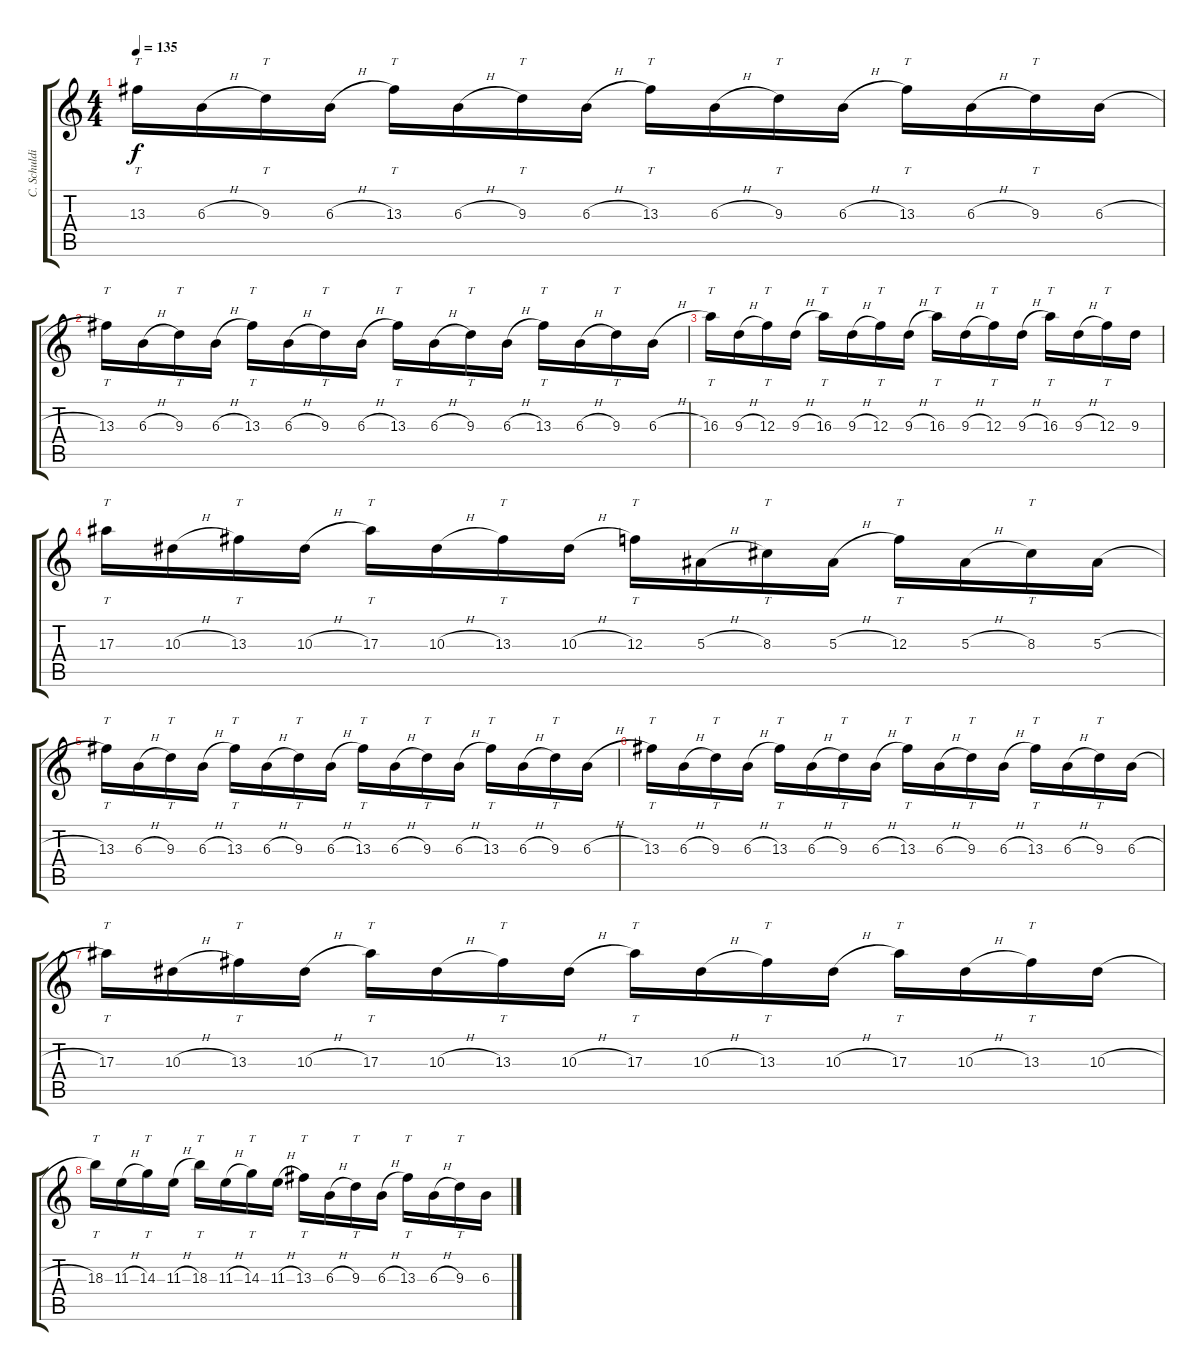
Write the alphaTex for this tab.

\track ("C. Schuldiner" "C. Schuldi") {instrument distortionguitar}
\staff {score tabs}
\tuning (D4 A3 F3 C3 G2 D2) {hide}
\ts (4 4)
\tempo 135
\clef g2
\ks c
13.3.16{tt dy f} 6.3{h}.16 9.3.16{tt} 6.3{h}.16 13.3.16{tt} 6.3{h}.16 9.3.16{tt} 6.3{h}.16 13.3.16{tt} 6.3{h}.16 9.3.16{tt} 6.3{h}.16 13.3.16{tt} 6.3{h}.16 9.3.16{tt} 6.3{h}.16 |
13.3.16{tt} 6.3{h}.16 9.3.16{tt} 6.3{h}.16 13.3.16{tt} 6.3{h}.16 9.3.16{tt} 6.3{h}.16 13.3.16{tt} 6.3{h}.16 9.3.16{tt} 6.3{h}.16 13.3.16{tt} 6.3{h}.16 9.3.16{tt} 6.3{h}.16 |
16.3.16{tt} 9.3{h}.16 12.3.16{tt} 9.3{h}.16 16.3.16{tt} 9.3{h}.16 12.3.16{tt} 9.3{h}.16 16.3.16{tt} 9.3{h}.16 12.3.16{tt} 9.3{h}.16 16.3.16{tt} 9.3{h}.16 12.3.16{tt} 9.3.16 |
17.3.16{tt} 10.3{h}.16 13.3.16{tt} 10.3{h}.16 17.3.16{tt} 10.3{h}.16 13.3.16{tt} 10.3{h}.16 12.3.16{tt} 5.3{h}.16 8.3.16{tt} 5.3{h}.16 12.3.16{tt} 5.3{h}.16 8.3.16{tt} 5.3{h}.16 |
13.3.16{tt} 6.3{h}.16 9.3.16{tt} 6.3{h}.16 13.3.16{tt} 6.3{h}.16 9.3.16{tt} 6.3{h}.16 13.3.16{tt} 6.3{h}.16 9.3.16{tt} 6.3{h}.16 13.3.16{tt} 6.3{h}.16 9.3.16{tt} 6.3{h}.16 |
13.3.16{tt} 6.3{h}.16 9.3.16{tt} 6.3{h}.16 13.3.16{tt} 6.3{h}.16 9.3.16{tt} 6.3{h}.16 13.3.16{tt} 6.3{h}.16 9.3.16{tt} 6.3{h}.16 13.3.16{tt} 6.3{h}.16 9.3.16{tt} 6.3{h}.16 |
17.3.16{tt} 10.3{h}.16 13.3.16{tt} 10.3{h}.16 17.3.16{tt} 10.3{h}.16 13.3.16{tt} 10.3{h}.16 17.3.16{tt} 10.3{h}.16 13.3.16{tt} 10.3{h}.16 17.3.16{tt} 10.3{h}.16 13.3.16{tt} 10.3{h}.16 |
18.3.16{tt} 11.3{h}.16 14.3.16{tt} 11.3{h}.16 18.3.16{tt} 11.3{h}.16 14.3.16{tt} 11.3{h}.16 13.3.16{tt} 6.3{h}.16 9.3.16{tt} 6.3{h}.16 13.3.16{tt} 6.3{h}.16 9.3.16{tt} 6.3{h}.16
